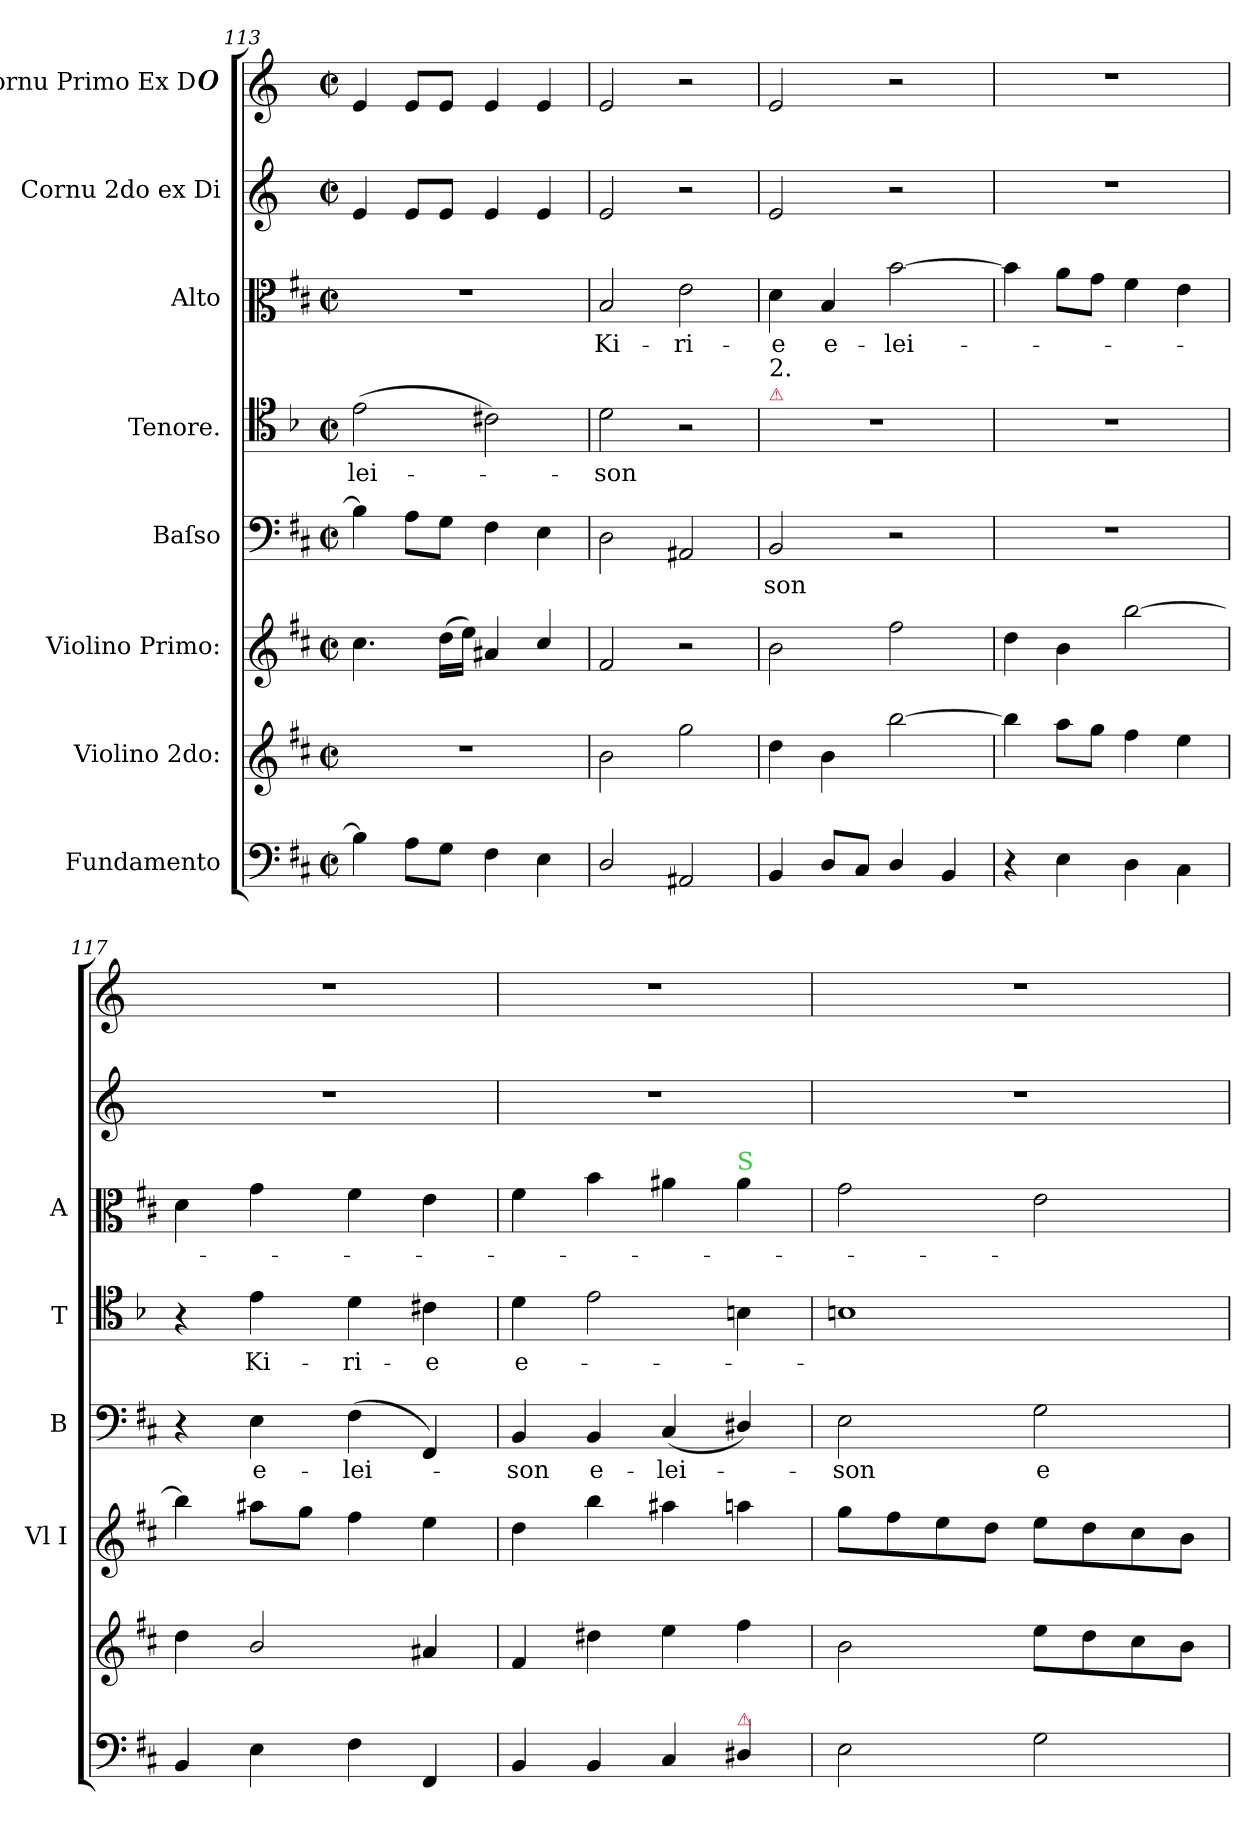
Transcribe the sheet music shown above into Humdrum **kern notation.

**kern	**kern	**kern	**kern	**text	**kern	**text	**kern	**text	**kern	**kern
*part8	*part7	*part6	*part5	*part5	*part4	*part4	*part3	*part3	*part2	*part1
*staff8	*staff7	*staff6	*staff5	*staff5	*staff4	*staff4	*staff3	*staff3	*staff2	*staff1
*I"Fundamento	*I"Violino 2do:	*I"Violino Primo:	*I"Baſso	*	*I"Tenore.	*	*I"Alto	*	*I"Cornu 2do ex Di	*I"Cornu Primo Ex D#
*	*	*I'Vl I	*I'B	*	*I'T	*	*I'A	*	*	*
*clefF4	*clefG2	*clefG2	*clefF4	*	*clefC4	*	*clefC3	*	*clefG2	*clefG2
*	*	*	*	*	*	*	*	*	*ITrd6c10	*ITrd6c10
*k[f#c#]	*k[f#c#]	*k[f#c#]	*k[f#c#]	*	*k[b-]	*	*k[f#c#]	*	*k[f#c#]	*k[f#c#]
*M2/2	*M2/2	*M2/2	*M2/2	*	*M2/2	*	*M2/2	*	*M2/2	*M2/2
*met(c|)	*met(c|)	*met(c|)	*met(c|)	*	*met(c|)	*	*met(c|)	*	*met(c|)	*met(c|)
=113	=113	=113	=113	=113	=113	=113	=113	=113	=113	=113
4B\]	1r	4.cc#\	4B\]	.	(2e\	-lei-	1r	.	4F#/	4F#/
8A\L	.	.	8A\L	.	.	.	.	.	8F#/L	8F#/L
8G\J	.	(16dd\LL	8G\J	.	.	.	.	.	8F#/J	8F#/J
.	.	16ee\JJ)	.	.	.	.	.	.	.	.
4F#\	.	4a#X/	4F#\	.	2c#\)	.	.	.	4F#/	4F#/
4E\	.	4cc#/	4E\	.	.	.	.	.	4F#/	4F#/
=114	=114	=114	=114	=114	=114	=114	=114	=114	=114	=114
2D/	2b\	2f#/	2D\	.	2d\	-son	2B/	Ki-	2F#/	2F#/
2AA#X/	2gg\	2r	2AA#X/	.	2r	.	2e\	-ri-	2r	2r
=115	=115	=115	=115	=115	=115	=115	=115	=115	=115	=115
!	!	!	!	!	!LO:TX:a:color=crimson:t=⚠	!	!	!	!	!
!	!	!	!	!	!LO:TX:a:t=2.	!	!	!	!	!
4BB/	4dd\	2b\	2BB/	-son	1r	.	4d\	-e	2F#/	2F#/
8D/L	4b\	.	.	.	.	.	4B/	e-	.	.
8C#/J	.	.	.	.	.	.	.	.	.	.
4D/	[2bb\	2ff#\	2r	.	.	.	[2b\	-lei-	2r	2r
4BB/	.	.	.	.	.	.	.	.	.	.
=116	=116	=116	=116	=116	=116	=116	=116	=116	=116	=116
4r	4bb\]	4dd\	1r	.	1r	.	4b\]	.	1r	1r
4E\	8aa\L	4b\	.	.	.	.	8a\L	.	.	.
.	8gg\J	.	.	.	.	.	8g\J	.	.	.
4D\	4ff#\	[2bb\	.	.	.	.	4f#\	.	.	.
4C#\	4ee\	.	.	.	.	.	4e\	.	.	.
=117	=117	=117	=117	=117	=117	=117	=117	=117	=117	=117
4BB/	4dd\	4bb\]	4r	.	4r	.	4d\	.	1r	1r
4E\	2b/	8aa#X\L	4E\	e-	4e\	Ki-	4g\	.	.	.
.	.	8gg\J	.	.	.	.	.	.	.	.
4F#\	.	4ff#\	(4F#\	-lei-	4d\	-ri-	4f#\	.	.	.
4FF#/	4a#X/	4ee\	4FF#/)	.	4c#\	-e	4e\	.	.	.
=118	=118	=118	=118	=118	=118	=118	=118	=118	=118	=118
4BB/	4f#/	4dd\	4BB/	-son	4d\	e-	4f#\	.	1r	1r
4BB/	4dd#X\	4bb\	4BB/	e-	2e\	.	4b\	.	.	.
4C#/	4ee\	4aa#X\	(4C#/	-lei-	.	.	4a#X\	.	.	.
!	!	!	!	!	!	!	!LO:TX:a:color=limegreen:t=S	!	!	!
!LO:TX:a:color=crimson:t=⚠	!	!	!	!	!	!	!	!	!	!
4D#X/	4ff#\	4aan\	4D#X/)	.	4B\	.	4a#\	.	.	.
=119	=119	=119	=119	=119	=119	=119	=119	=119	=119	=119
2E\	2b\	8gg\L	2E\	-son	1B	.	2g\	.	1r	1r
.	.	8ff#\	.	.	.	.	.	.	.	.
.	.	8ee\	.	.	.	.	.	.	.	.
.	.	8dd\J	.	.	.	.	.	.	.	.
2G\	8ee\L	8ee\L	2G\	e-	.	.	2e\	.	.	.
.	8dd\	8dd\	.	.	.	.	.	.	.	.
.	8cc#\	8cc#\	.	.	.	.	.	.	.	.
.	8b\J	8b\J	.	.	.	.	.	.	.	.
=	=	=	=	=	=	=	=	=	=	=
*-	*-	*-	*-	*-	*-	*-	*-	*-	*-	*-
